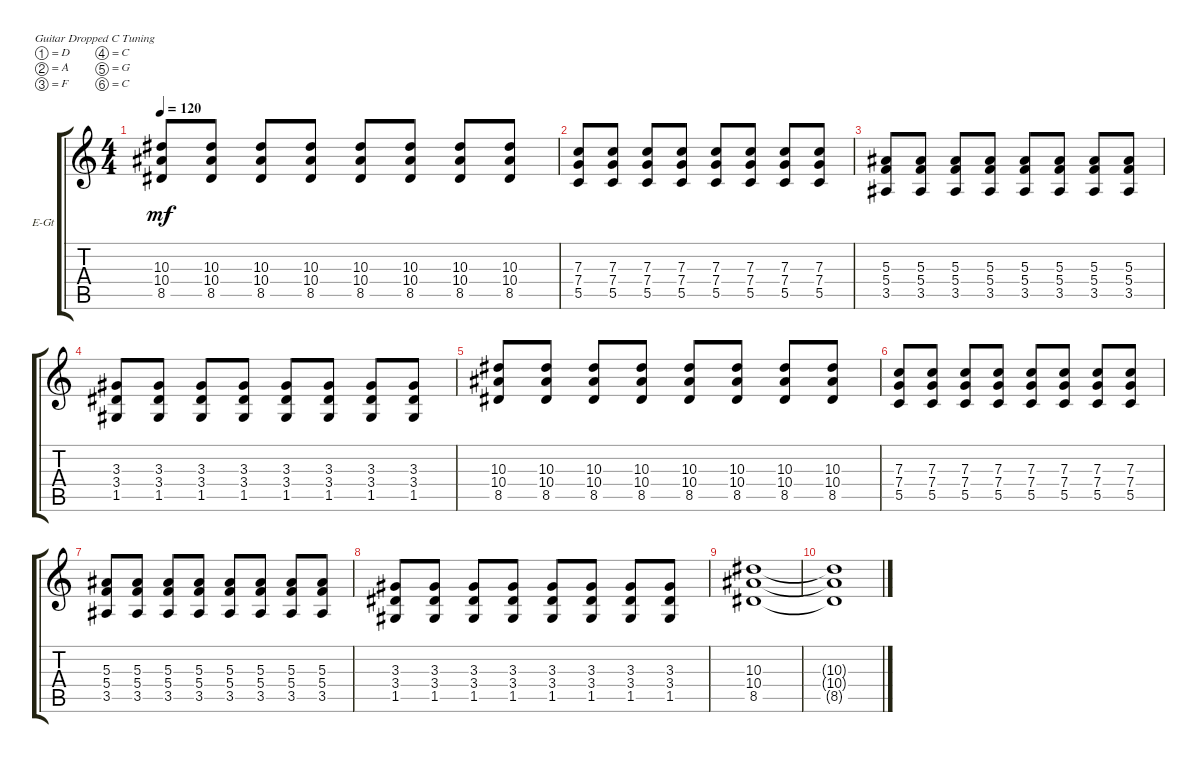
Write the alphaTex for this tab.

\defaultSystemsLayout 4
\bracketExtendMode groupsimilarinstruments
\firstSystemTrackNameOrientation horizontal
\otherSystemsTrackNameOrientation horizontal
\track ("Electric Guitar ( Ритм ) L" "E-Gt") {instrument distortionguitar}
\staff {score tabs}
\tuning (D4 A3 F3 C3 G2 C2)
\ts (4 4)
\tempo 120
\clef g2
\ks c
(8.5 10.4 10.3).8{dy mf} (8.5 10.4 10.3).8 (8.5 10.4 10.3).8 (8.5 10.4 10.3).8 (8.5 10.4 10.3).8 (8.5 10.4 10.3).8 (8.5 10.4 10.3).8 (8.5 10.4 10.3).8 |
(5.5 7.3 7.4).8 (5.5 7.3 7.4).8 (5.5 7.4 7.3).8 (5.5 7.3 7.4).8 (5.5 7.3 7.4).8 (5.5 7.3 7.4).8 (5.5 7.4 7.3).8 (5.5 7.3 7.4).8 |
(3.5 5.3 5.4).8 (3.5 5.3 5.4).8 (3.5 5.4 5.3).8 (3.5 5.3 5.4).8 (3.5 5.3 5.4).8 (3.5 5.3 5.4).8 (3.5 5.4 5.3).8 (3.5 5.3 5.4).8 |
(1.5 3.3 3.4).8 (1.5 3.3 3.4).8 (1.5 3.4 3.3).8 (1.5 3.3 3.4).8 (1.5 3.3 3.4).8 (1.5 3.3 3.4).8 (1.5 3.4 3.3).8 (1.5 3.3 3.4).8 |
(8.5 10.4 10.3).8 (8.5 10.4 10.3).8 (8.5 10.4 10.3).8 (8.5 10.4 10.3).8 (8.5 10.4 10.3).8 (8.5 10.4 10.3).8 (8.5 10.4 10.3).8 (8.5 10.4 10.3).8 |
(5.5 7.3 7.4).8 (5.5 7.3 7.4).8 (5.5 7.4 7.3).8 (5.5 7.3 7.4).8 (5.5 7.3 7.4).8 (5.5 7.3 7.4).8 (5.5 7.4 7.3).8 (5.5 7.3 7.4).8 |
(3.5 5.3 5.4).8 (3.5 5.3 5.4).8 (3.5 5.4 5.3).8 (3.5 5.3 5.4).8 (3.5 5.3 5.4).8 (3.5 5.3 5.4).8 (3.5 5.4 5.3).8 (3.5 5.3 5.4).8 |
(1.5 3.3 3.4).8 (1.5 3.3 3.4).8 (1.5 3.4 3.3).8 (1.5 3.3 3.4).8 (1.5 3.3 3.4).8 (1.5 3.3 3.4).8 (1.5 3.4 3.3).8 (1.5 3.3 3.4).8 |
(8.5 10.4 10.3).1 |
(8.5{t} 10.4{t} 10.3{t}).1
